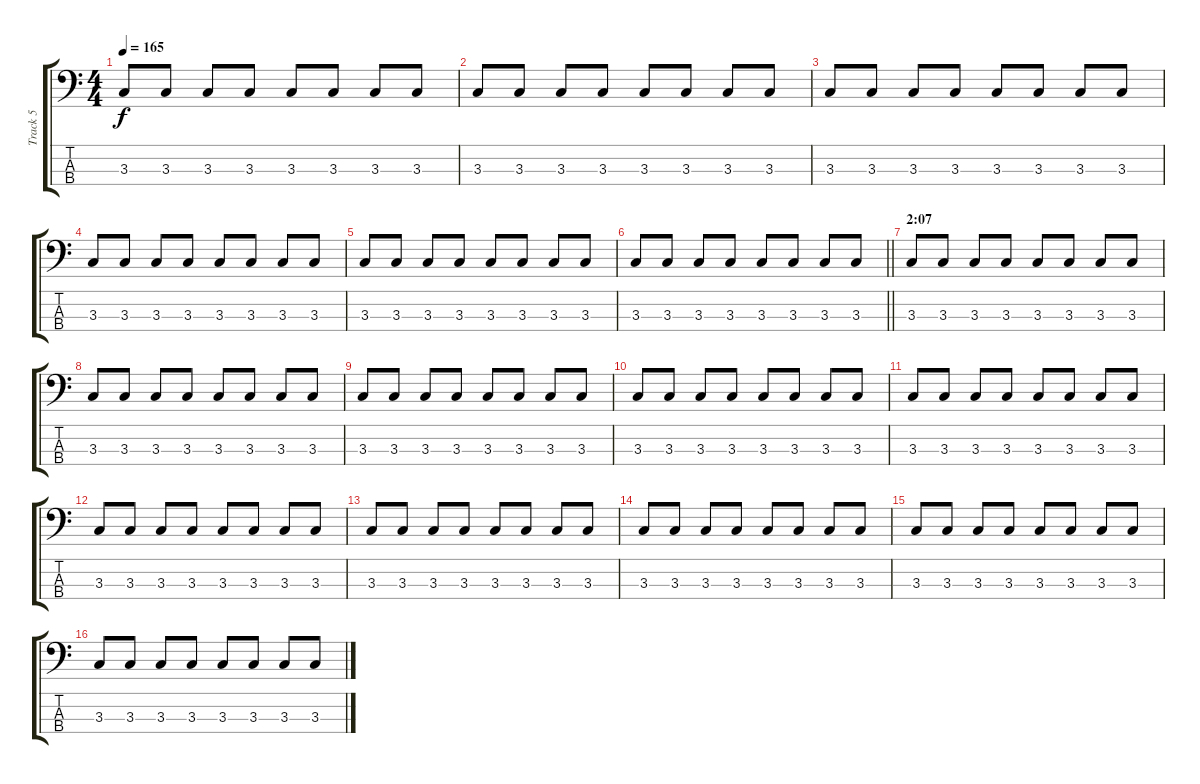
\track ("Track 5" "Track 5") {instrument synthbass1}
\staff {score tabs}
\tuning (G2 D2 A1 E1) {hide}
\ts (4 4)
\tempo 165
\clef f4
\ks c
3.3.8{dy f} 3.3.8 3.3.8 3.3.8 3.3.8 3.3.8 3.3.8 3.3.8 |
3.3.8 3.3.8 3.3.8 3.3.8 3.3.8 3.3.8 3.3.8 3.3.8 |
3.3.8 3.3.8 3.3.8 3.3.8 3.3.8 3.3.8 3.3.8 3.3.8 |
3.3.8 3.3.8 3.3.8 3.3.8 3.3.8 3.3.8 3.3.8 3.3.8 |
3.3.8 3.3.8 3.3.8 3.3.8 3.3.8 3.3.8 3.3.8 3.3.8 |
\barLineRight lightlight
3.3.8 3.3.8 3.3.8 3.3.8 3.3.8 3.3.8 3.3.8 3.3.8 |
\section ("" "2:07")
3.3.8 3.3.8 3.3.8 3.3.8 3.3.8 3.3.8 3.3.8 3.3.8 |
3.3.8 3.3.8 3.3.8 3.3.8 3.3.8 3.3.8 3.3.8 3.3.8 |
3.3.8 3.3.8 3.3.8 3.3.8 3.3.8 3.3.8 3.3.8 3.3.8 |
3.3.8 3.3.8 3.3.8 3.3.8 3.3.8 3.3.8 3.3.8 3.3.8 |
3.3.8 3.3.8 3.3.8 3.3.8 3.3.8 3.3.8 3.3.8 3.3.8 |
3.3.8 3.3.8 3.3.8 3.3.8 3.3.8 3.3.8 3.3.8 3.3.8 |
3.3.8 3.3.8 3.3.8 3.3.8 3.3.8 3.3.8 3.3.8 3.3.8 |
3.3.8 3.3.8 3.3.8 3.3.8 3.3.8 3.3.8 3.3.8 3.3.8 |
3.3.8 3.3.8 3.3.8 3.3.8 3.3.8 3.3.8 3.3.8 3.3.8 |
3.3.8 3.3.8 3.3.8 3.3.8 3.3.8 3.3.8 3.3.8 3.3.8
